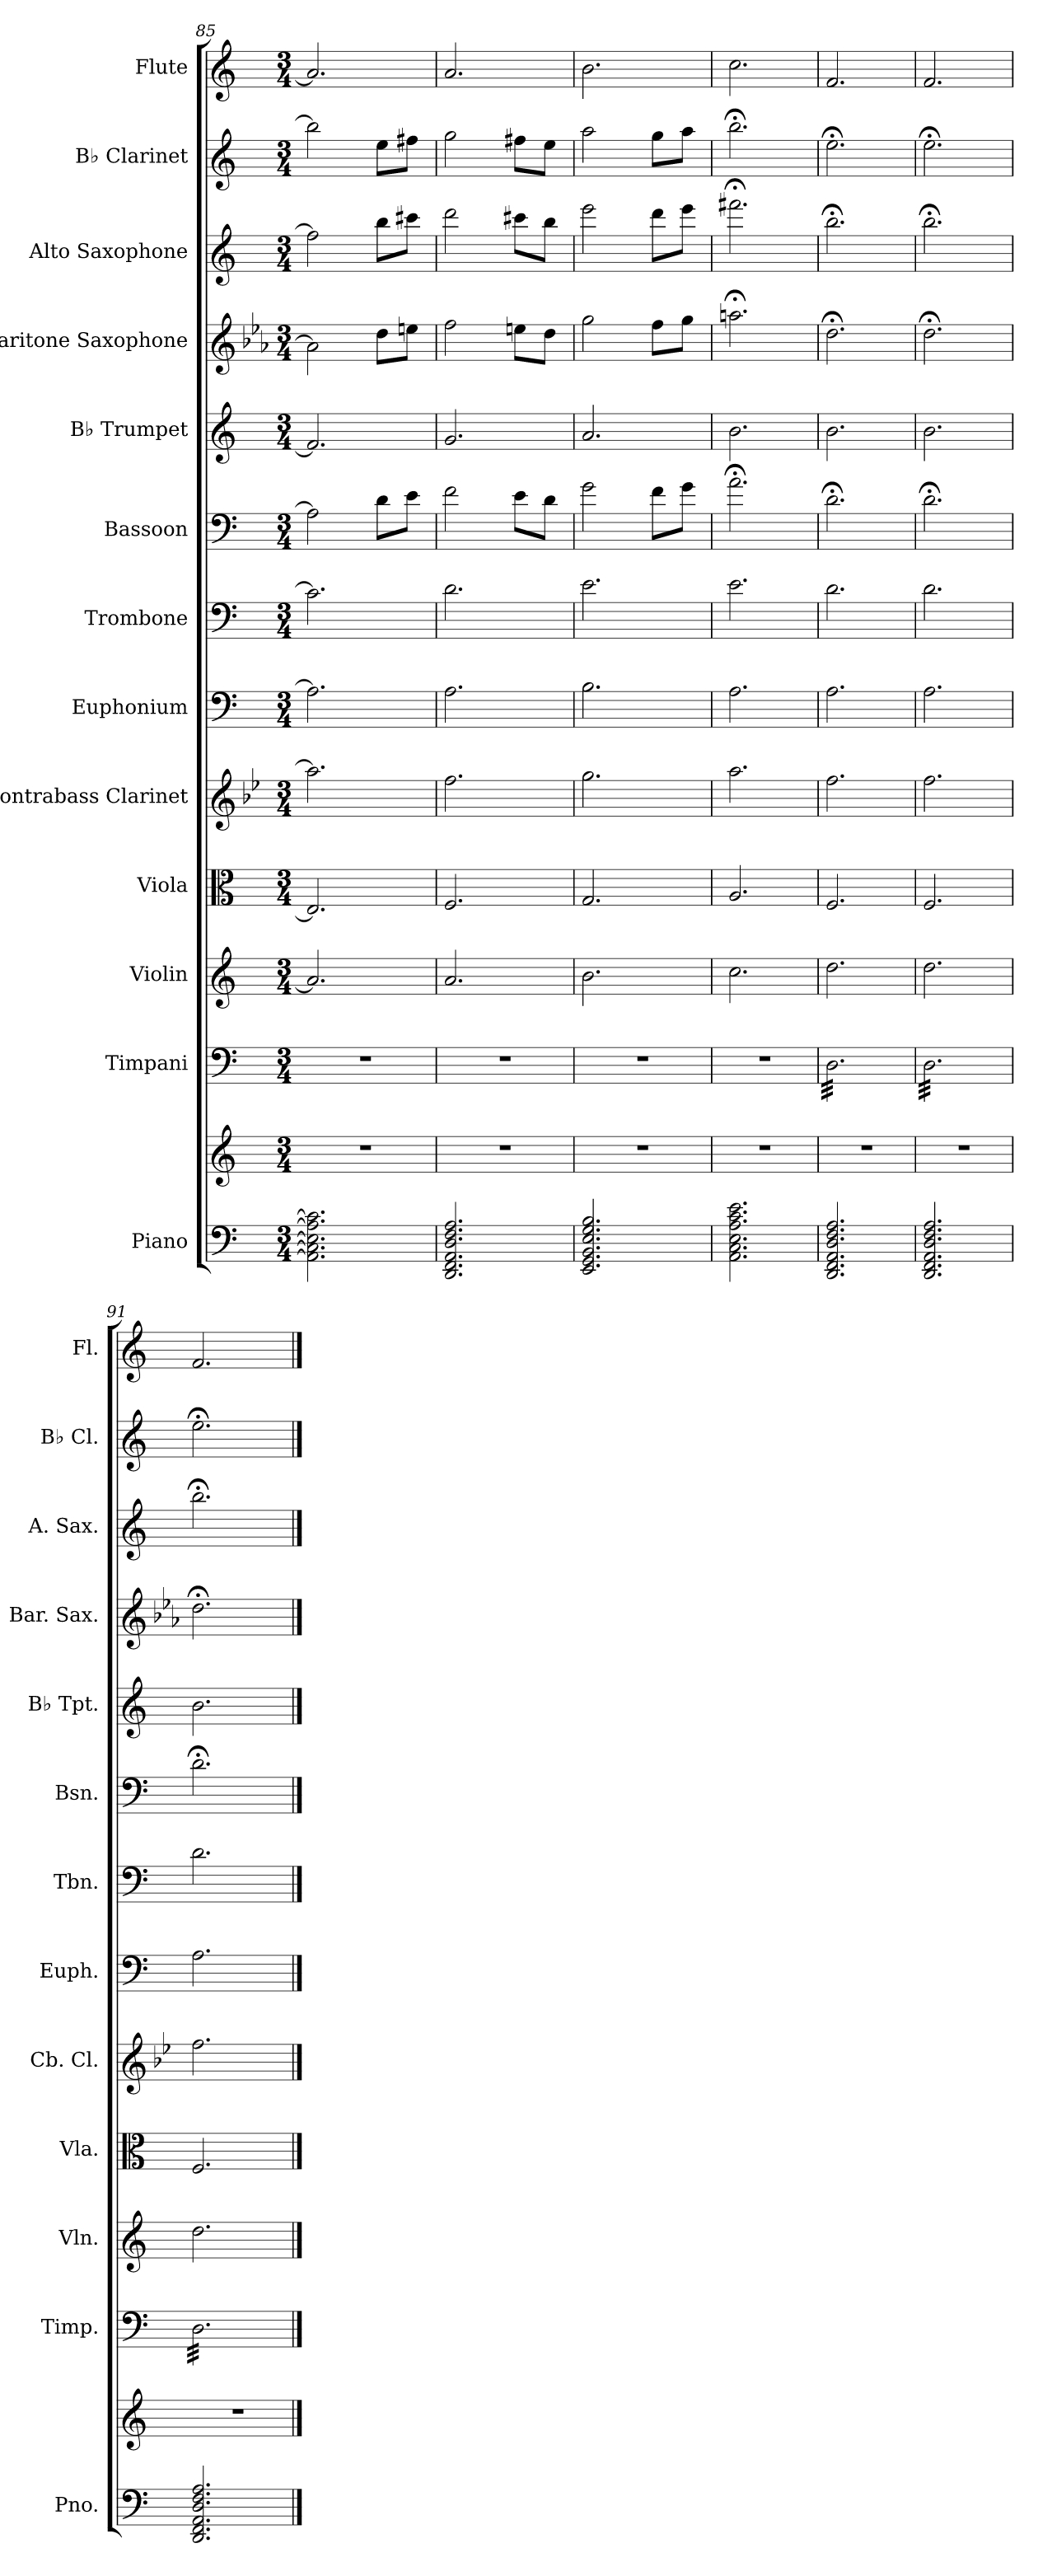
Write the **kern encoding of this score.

**kern	**kern	**kern	**kern	**kern	**kern	**kern	**kern	**kern	**kern	**kern	**kern	**kern	**kern
*part13	*part13	*part12	*part11	*part10	*part9	*part8	*part7	*part6	*part5	*part4	*part3	*part2	*part1
*staff14	*staff13	*staff12	*staff11	*staff10	*staff9	*staff8	*staff7	*staff6	*staff5	*staff4	*staff3	*staff2	*staff1
*I"Piano	*	*I"Timpani	*I"Violin	*I"Viola	*I"Contrabass Clarinet	*I"Euphonium	*I"Trombone	*I"Bassoon	*I"B♭ Trumpet	*I"Baritone Saxophone	*I"Alto Saxophone	*I"B♭ Clarinet	*I"Flute
*I'Pno.	*	*I'Timp.	*I'Vln.	*I'Vla.	*I'Cb. Cl.	*I'Euph.	*I'Tbn.	*I'Bsn.	*I'B♭ Tpt.	*I'Bar. Sax.	*I'A. Sax.	*I'B♭ Cl.	*I'Fl.
*clefF4	*clefG2	*clefF4	*clefG2	*clefC3	*clefG2	*clefF4	*clefF4	*clefF4	*clefG2	*clefG2	*clefG2	*clefG2	*clefG2
*	*	*	*	*	*ITrd15c26	*	*	*	*ITrd1c2	*ITrd12c21	*ITrd5c9	*ITrd1c2	*
*k[]	*k[]	*k[]	*k[]	*k[]	*k[b-e-]	*k[]	*k[]	*k[]	*k[b-e-]	*k[b-e-a-]	*k[b-e-a-]	*k[b-e-]	*k[]
*M3/4	*M3/4	*M3/4	*M3/4	*M3/4	*M3/4	*M3/4	*M3/4	*M3/4	*M3/4	*M3/4	*M3/4	*M3/4	*M3/4
=85	=85	=85	=85	=85	=85	=85	=85	=85	=85	=85	=85	=85	=85
2.AA\] 2.C\] 2.E\] 2.A\] 2.c\]	2.r	2.r	2.a/]	2.E/]	2.A\]	2.A\]	2.c\]	2A\]	2.e/]	2A\]	2a\]	2aa\]	2.a/]
.	.	.	.	.	.	.	.	8d\L	.	8d\L	8dd\L	8dd\L	.
.	.	.	.	.	.	.	.	8e\J	.	8en\J	8een\J	8een\J	.
!!LO:PB:g=z
=86	=86	=86	=86	=86	=86	=86	=86	=86	=86	=86	=86	=86	=86
2.DD/ 2.FF/ 2.AA/ 2.D/ 2.F/ 2.A/	2.r	2.r	2.a/	2.F/	2.F\	2.A\	2.d\	2f\	2.f/	2f\	2ff\	2ff\	2.a/
.	.	.	.	.	.	.	.	8e\L	.	8en\L	8een\L	8een\L	.
.	.	.	.	.	.	.	.	8d\J	.	8d\J	8dd\J	8dd\J	.
=87	=87	=87	=87	=87	=87	=87	=87	=87	=87	=87	=87	=87	=87
2.EE/ 2.GG/ 2.BB/ 2.E/ 2.G/ 2.B/	2.r	2.r	2.b\	2.G/	2.G\	2.B\	2.e\	2g\	2.g/	2g\	2gg\	2gg\	2.b\
.	.	.	.	.	.	.	.	8f\L	.	8f\L	8ff\L	8ff\L	.
.	.	.	.	.	.	.	.	8g\J	.	8g\J	8gg\J	8gg\J	.
=88	=88	=88	=88	=88	=88	=88	=88	=88	=88	=88	=88	=88	=88
2.AA\ 2.C\ 2.E\ 2.A\ 2.c\ 2.e\	2.r	2.r	2.cc\	2.A/	2.A\	2.A\	2.e\	2.a;<\	2.a\	2.an;<\	2.aan;<\	2.aa;<\	2.cc\
=89	=89	=89	=89	=89	=89	=89	=89	=89	=89	=89	=89	=89	=89
*	*	*tremolo	*	*	*	*	*	*	*	*	*	*	*
2.DD/ 2.FF/ 2.AA/ 2.D/ 2.F/ 2.A/	2.r	32D\LLL	2.dd\	2.F/	2.F\	2.A\	2.d\	2.d;<\	2.a\	2.d;<\	2.dd;<\	2.dd;<\	2.f/
.	.	32D\	.	.	.	.	.	.	.	.	.	.	.
.	.	32D\	.	.	.	.	.	.	.	.	.	.	.
.	.	32D\	.	.	.	.	.	.	.	.	.	.	.
.	.	32D\	.	.	.	.	.	.	.	.	.	.	.
.	.	32D\	.	.	.	.	.	.	.	.	.	.	.
.	.	32D\	.	.	.	.	.	.	.	.	.	.	.
.	.	32D\	.	.	.	.	.	.	.	.	.	.	.
.	.	32D\	.	.	.	.	.	.	.	.	.	.	.
.	.	32D\	.	.	.	.	.	.	.	.	.	.	.
.	.	32D\	.	.	.	.	.	.	.	.	.	.	.
.	.	32D\	.	.	.	.	.	.	.	.	.	.	.
.	.	32D\	.	.	.	.	.	.	.	.	.	.	.
.	.	32D\	.	.	.	.	.	.	.	.	.	.	.
.	.	32D\	.	.	.	.	.	.	.	.	.	.	.
.	.	32D\	.	.	.	.	.	.	.	.	.	.	.
.	.	32D\	.	.	.	.	.	.	.	.	.	.	.
.	.	32D\	.	.	.	.	.	.	.	.	.	.	.
.	.	32D\	.	.	.	.	.	.	.	.	.	.	.
.	.	32D\	.	.	.	.	.	.	.	.	.	.	.
.	.	32D\	.	.	.	.	.	.	.	.	.	.	.
.	.	32D\	.	.	.	.	.	.	.	.	.	.	.
.	.	32D\	.	.	.	.	.	.	.	.	.	.	.
.	.	32D\JJJ	.	.	.	.	.	.	.	.	.	.	.
=90	=90	=90	=90	=90	=90	=90	=90	=90	=90	=90	=90	=90	=90
2.DD/ 2.FF/ 2.AA/ 2.D/ 2.F/ 2.A/	2.r	32D\LLL	2.dd\	2.F/	2.F\	2.A\	2.d\	2.d;<\	2.a\	2.d;<\	2.dd;<\	2.dd;<\	2.f/
.	.	32D\	.	.	.	.	.	.	.	.	.	.	.
.	.	32D\	.	.	.	.	.	.	.	.	.	.	.
.	.	32D\	.	.	.	.	.	.	.	.	.	.	.
.	.	32D\	.	.	.	.	.	.	.	.	.	.	.
.	.	32D\	.	.	.	.	.	.	.	.	.	.	.
.	.	32D\	.	.	.	.	.	.	.	.	.	.	.
.	.	32D\	.	.	.	.	.	.	.	.	.	.	.
.	.	32D\	.	.	.	.	.	.	.	.	.	.	.
.	.	32D\	.	.	.	.	.	.	.	.	.	.	.
.	.	32D\	.	.	.	.	.	.	.	.	.	.	.
.	.	32D\	.	.	.	.	.	.	.	.	.	.	.
.	.	32D\	.	.	.	.	.	.	.	.	.	.	.
.	.	32D\	.	.	.	.	.	.	.	.	.	.	.
.	.	32D\	.	.	.	.	.	.	.	.	.	.	.
.	.	32D\	.	.	.	.	.	.	.	.	.	.	.
.	.	32D\	.	.	.	.	.	.	.	.	.	.	.
.	.	32D\	.	.	.	.	.	.	.	.	.	.	.
.	.	32D\	.	.	.	.	.	.	.	.	.	.	.
.	.	32D\	.	.	.	.	.	.	.	.	.	.	.
.	.	32D\	.	.	.	.	.	.	.	.	.	.	.
.	.	32D\	.	.	.	.	.	.	.	.	.	.	.
.	.	32D\	.	.	.	.	.	.	.	.	.	.	.
.	.	32D\JJJ	.	.	.	.	.	.	.	.	.	.	.
=91	=91	=91	=91	=91	=91	=91	=91	=91	=91	=91	=91	=91	=91
2.DD/ 2.FF/ 2.AA/ 2.D/ 2.F/ 2.A/	2.r	32D\LLL	2.dd\	2.F/	2.F\	2.A\	2.d\	2.d;<\	2.a\	2.d;<\	2.dd;<\	2.dd;<\	2.f/
.	.	32D\	.	.	.	.	.	.	.	.	.	.	.
.	.	32D\	.	.	.	.	.	.	.	.	.	.	.
.	.	32D\	.	.	.	.	.	.	.	.	.	.	.
.	.	32D\	.	.	.	.	.	.	.	.	.	.	.
.	.	32D\	.	.	.	.	.	.	.	.	.	.	.
.	.	32D\	.	.	.	.	.	.	.	.	.	.	.
.	.	32D\	.	.	.	.	.	.	.	.	.	.	.
.	.	32D\	.	.	.	.	.	.	.	.	.	.	.
.	.	32D\	.	.	.	.	.	.	.	.	.	.	.
.	.	32D\	.	.	.	.	.	.	.	.	.	.	.
.	.	32D\	.	.	.	.	.	.	.	.	.	.	.
.	.	32D\	.	.	.	.	.	.	.	.	.	.	.
.	.	32D\	.	.	.	.	.	.	.	.	.	.	.
.	.	32D\	.	.	.	.	.	.	.	.	.	.	.
.	.	32D\	.	.	.	.	.	.	.	.	.	.	.
.	.	32D\	.	.	.	.	.	.	.	.	.	.	.
.	.	32D\	.	.	.	.	.	.	.	.	.	.	.
.	.	32D\	.	.	.	.	.	.	.	.	.	.	.
.	.	32D\	.	.	.	.	.	.	.	.	.	.	.
.	.	32D\	.	.	.	.	.	.	.	.	.	.	.
.	.	32D\	.	.	.	.	.	.	.	.	.	.	.
.	.	32D\	.	.	.	.	.	.	.	.	.	.	.
.	.	32D\JJJ	.	.	.	.	.	.	.	.	.	.	.
*	*	*Xtremolo	*	*	*	*	*	*	*	*	*	*	*
==	==	==	==	==	==	==	==	==	==	==	==	==	==
*-	*-	*-	*-	*-	*-	*-	*-	*-	*-	*-	*-	*-	*-
